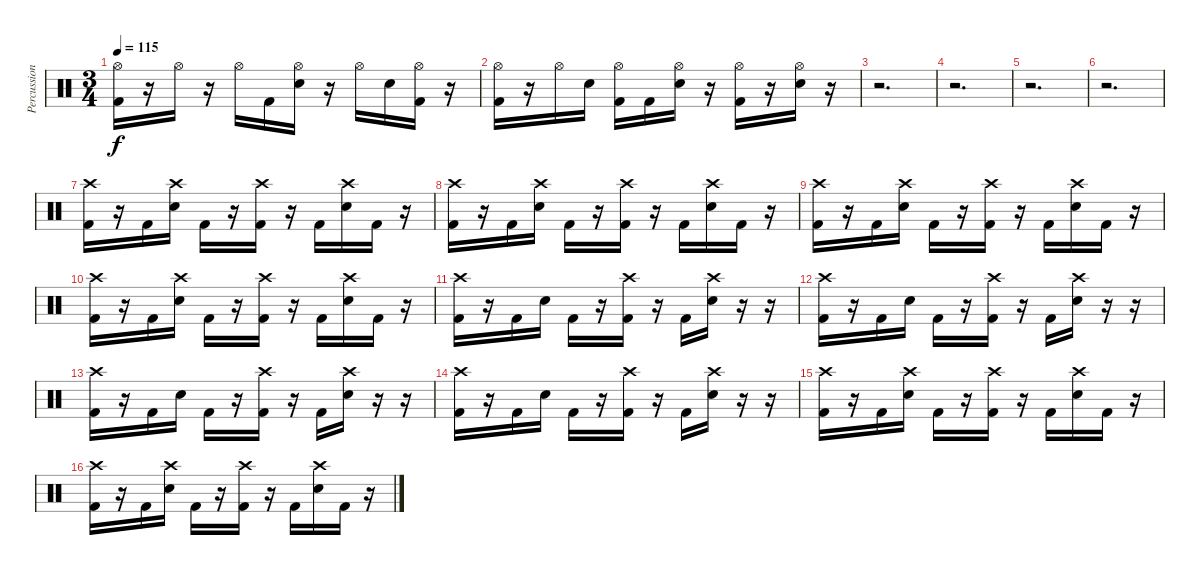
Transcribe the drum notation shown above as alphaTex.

\track ("Percussion" "Percussion") {instrument percussion}
\staff {score}
\articulation defaults
\ts (3 4)
\tempo 115
\clef neutral
\ks c
("Hi-Hat (open)" "Kick (hit) 2").16{dy f} r.16 "Hi-Hat (open)".16 r.16 "Hi-Hat (open)".16 "Kick (hit) 2".16 ("Hi-Hat (open)" "Snare (hit) 2").16 r.16 "Hi-Hat (open)".16 "Snare (hit) 2".16 ("Hi-Hat (open)" "Kick (hit) 2").16 r.16 |
("Hi-Hat (open)" "Kick (hit) 2").16 r.16 "Hi-Hat (open)".16 "Snare (hit) 2".16 ("Hi-Hat (open)" "Kick (hit) 2").16 "Kick (hit) 2".16 ("Hi-Hat (open)" "Snare (hit) 2").16 r.16 ("Hi-Hat (open)" "Kick (hit) 2").16 r.16 ("Hi-Hat (open)" "Snare (hit) 2").16 r.16 |
r.2{d} |
r.2{d} |
r.2{d} |
r.2{d} |
("Crash high (hit)" "Kick (hit) 2").16 r.16 "Kick (hit) 2".16 ("Crash high (hit)" "Snare (hit) 2").16 "Kick (hit) 2".16 r.16 ("Crash high (hit)" "Kick (hit) 2").16 r.16 "Kick (hit) 2".16 ("Crash high (hit)" "Snare (hit) 2").16 "Kick (hit) 2".16 r.16 |
("Crash high (hit)" "Kick (hit) 2").16 r.16 "Kick (hit) 2".16 ("Crash high (hit)" "Snare (hit) 2").16 "Kick (hit) 2".16 r.16 ("Crash high (hit)" "Kick (hit) 2").16 r.16 "Kick (hit) 2".16 ("Crash high (hit)" "Snare (hit) 2").16 "Kick (hit) 2".16 r.16 |
("Crash high (hit)" "Kick (hit) 2").16 r.16 "Kick (hit) 2".16 ("Crash high (hit)" "Snare (hit) 2").16 "Kick (hit) 2".16 r.16 ("Crash high (hit)" "Kick (hit) 2").16 r.16 "Kick (hit) 2".16 ("Crash high (hit)" "Snare (hit) 2").16 "Kick (hit) 2".16 r.16 |
("Crash high (hit)" "Kick (hit) 2").16 r.16 "Kick (hit) 2".16 ("Crash high (hit)" "Snare (hit) 2").16 "Kick (hit) 2".16 r.16 ("Crash high (hit)" "Kick (hit) 2").16 r.16 "Kick (hit) 2".16 ("Crash high (hit)" "Snare (hit) 2").16 "Kick (hit) 2".16 r.16 |
("Crash high (hit)" "Kick (hit) 2").16 r.16 "Kick (hit) 2".16 "Snare (hit) 2".16 "Kick (hit) 2".16 r.16 ("Crash high (hit)" "Kick (hit) 2").16 r.16 "Kick (hit) 2".16 ("Crash high (hit)" "Snare (hit) 2").16 r.16 r.16 |
("Crash high (hit)" "Kick (hit) 2").16 r.16 "Kick (hit) 2".16 "Snare (hit) 2".16 "Kick (hit) 2".16 r.16 ("Crash high (hit)" "Kick (hit) 2").16 r.16 "Kick (hit) 2".16 ("Crash high (hit)" "Snare (hit) 2").16 r.16 r.16 |
("Crash high (hit)" "Kick (hit) 2").16 r.16 "Kick (hit) 2".16 "Snare (hit) 2".16 "Kick (hit) 2".16 r.16 ("Crash high (hit)" "Kick (hit) 2").16 r.16 "Kick (hit) 2".16 ("Crash high (hit)" "Snare (hit) 2").16 r.16 r.16 |
("Crash high (hit)" "Kick (hit) 2").16 r.16 "Kick (hit) 2".16 "Snare (hit) 2".16 "Kick (hit) 2".16 r.16 ("Crash high (hit)" "Kick (hit) 2").16 r.16 "Kick (hit) 2".16 ("Crash high (hit)" "Snare (hit) 2").16 r.16 r.16 |
("Crash high (hit)" "Kick (hit) 2").16 r.16 "Kick (hit) 2".16 ("Crash high (hit)" "Snare (hit) 2").16 "Kick (hit) 2".16 r.16 ("Crash high (hit)" "Kick (hit) 2").16 r.16 "Kick (hit) 2".16 ("Crash high (hit)" "Snare (hit) 2").16 "Kick (hit) 2".16 r.16 |
("Crash high (hit)" "Kick (hit) 2").16 r.16 "Kick (hit) 2".16 ("Crash high (hit)" "Snare (hit) 2").16 "Kick (hit) 2".16 r.16 ("Crash high (hit)" "Kick (hit) 2").16 r.16 "Kick (hit) 2".16 ("Crash high (hit)" "Snare (hit) 2").16 "Kick (hit) 2".16 r.16
